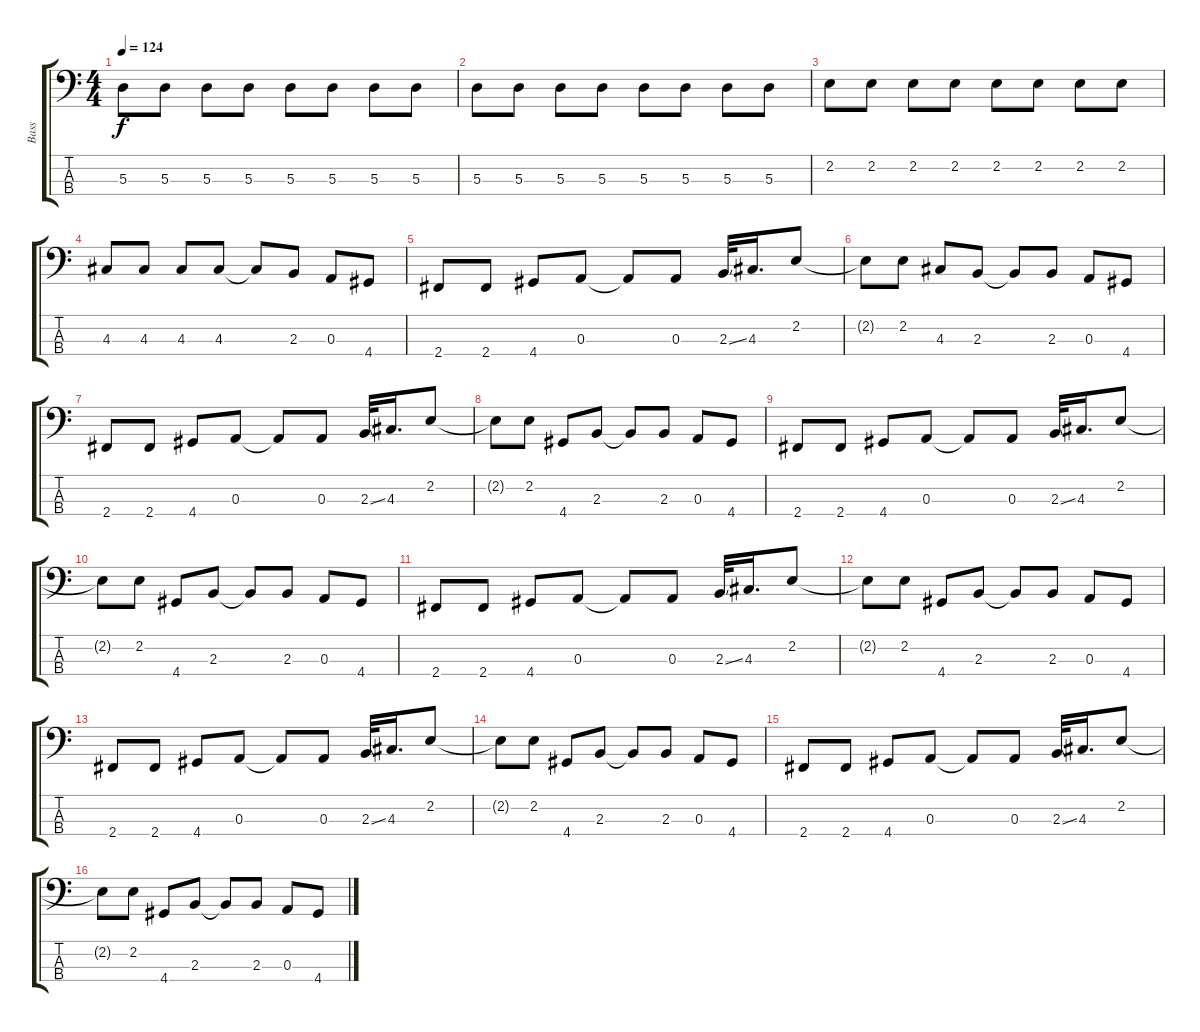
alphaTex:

\track ("Bass" "Bass") {instrument electricbasspick}
\staff {score tabs}
\tuning (G2 D2 A1 E1) {hide}
\ts (4 4)
\tempo 124
\clef f4
\ks c
5.3.8{dy f} 5.3.8 5.3.8 5.3.8 5.3.8 5.3.8 5.3.8 5.3.8 |
5.3.8 5.3.8 5.3.8 5.3.8 5.3.8 5.3.8 5.3.8 5.3.8 |
2.2.8 2.2.8 2.2.8 2.2.8 2.2.8 2.2.8 2.2.8 2.2.8 |
4.3.8 4.3.8 4.3.8 4.3.8 4.3{t}.8 2.3.8 0.3.8 4.4.8 |
2.4.8 2.4.8 4.4.8 0.3.8 0.3{t}.8 0.3.8 2.3{ss}.32 4.3.16{d} 2.2.8 |
2.2{t}.8 2.2.8 4.3.8 2.3.8 2.3{t}.8 2.3.8 0.3.8 4.4.8 |
2.4.8 2.4.8 4.4.8 0.3.8 0.3{t}.8 0.3.8 2.3{ss}.32 4.3.16{d} 2.2.8 |
2.2{t}.8 2.2.8 4.4.8 2.3.8 2.3{t}.8 2.3.8 0.3.8 4.4.8 |
2.4.8 2.4.8 4.4.8 0.3.8 0.3{t}.8 0.3.8 2.3{ss}.32 4.3.16{d} 2.2.8 |
2.2{t}.8 2.2.8 4.4.8 2.3.8 2.3{t}.8 2.3.8 0.3.8 4.4.8 |
2.4.8 2.4.8 4.4.8 0.3.8 0.3{t}.8 0.3.8 2.3{ss}.32 4.3.16{d} 2.2.8 |
2.2{t}.8 2.2.8 4.4.8 2.3.8 2.3{t}.8 2.3.8 0.3.8 4.4.8 |
2.4.8 2.4.8 4.4.8 0.3.8 0.3{t}.8 0.3.8 2.3{ss}.32 4.3.16{d} 2.2.8 |
2.2{t}.8 2.2.8 4.4.8 2.3.8 2.3{t}.8 2.3.8 0.3.8 4.4.8 |
2.4.8 2.4.8 4.4.8 0.3.8 0.3{t}.8 0.3.8 2.3{ss}.32 4.3.16{d} 2.2.8 |
2.2{t}.8 2.2.8 4.4.8 2.3.8 2.3{t}.8 2.3.8 0.3.8 4.4.8
